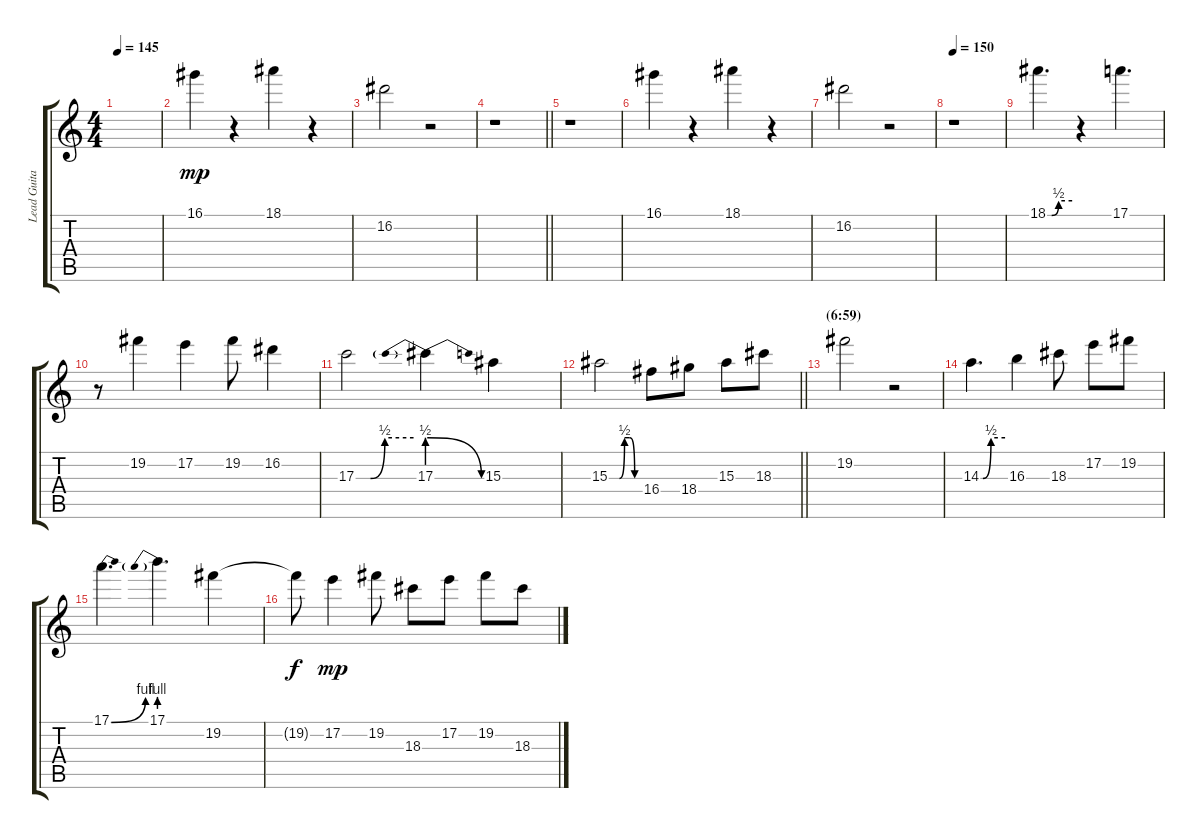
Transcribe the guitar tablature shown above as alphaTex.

\track ("Lead Guitar" "Lead Guita") {instrument overdrivenguitar}
\staff {score tabs}
\tuning (E4 B3 G3 D3 A2 E2) {hide}
\ts (4 4)
\tempo 145
\clef g2
\ks c
|
16.1.4{dy mp} r.4 18.1.4 r.4 |
16.2.2 r.2 |
\barLineRight lightlight
r.1 |
r.1 |
16.1.4 r.4 18.1.4 r.4 |
16.2.2 r.2 |
\tempo 150
r.1 |
18.1{be (custom 0 0 10 0 27 2 60 2)}.4{d} r.4 17.1.4{d} |
r.8 19.2.4 17.2.4 19.2.8 16.2.4 |
17.3{be (custom 0 0 15 0 30 2 60 2)}.2 17.3{be (prebendrelease 0 2 60 0)}.4 15.3.4 |
\barLineRight lightlight
15.3{be (custom 0 0 20 0 30 2 40 2 50 0 60 0)}.2 16.4.8 18.4.8 15.3.8 18.3.8 |
\section ("" "(6:59)")
19.2.2 r.2 |
14.3{be (custom 0 0 5 0 25 2 60 2)}.4{d} 16.3.4 18.3.8 17.2.8 19.2.8 |
17.1{be (bend 0 0 60 4)}.4{d} 17.1{be (prebend 0 4 60 4)}.4{d} 19.2.4 |
19.2{t}.8{dy f} 17.2.4{dy mp} 19.2.8 18.3.8 17.2.8 19.2.8 18.3.8
